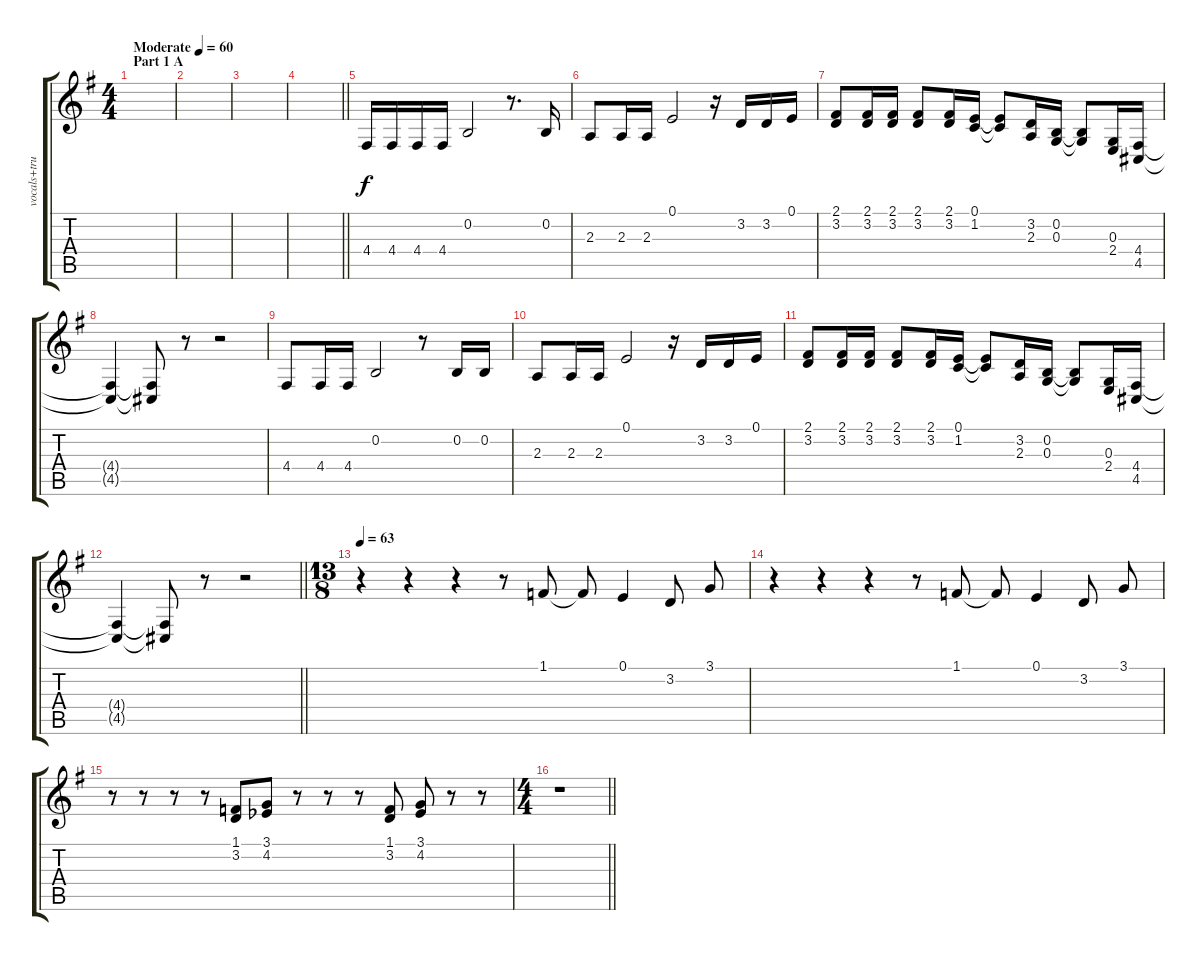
\track ("vocals+trumpet" "vocals+tru") {instrument tenorsax}
\staff {score tabs}
\tuning (E4 B3 G3 D3 A2 E2) {hide}
\ts (4 4)
\section ("" "Part 1 A")
\tempo (60 "Moderate")
\clef g2
\ks g
|
|
|
\barLineRight lightlight
|
4.4.16 4.4.16 4.4.16 4.4.16 0.2.2 r.8{d} 0.2.16 |
2.3.8 2.3.16 2.3.16 0.1.2 r.16 3.2.16 3.2.16 0.1.16 |
(2.1 3.2).8 (2.1 3.2).16 (2.1 3.2).16 (2.1 3.2).8 (2.1 3.2).16 (0.1 1.2).16 (0.1{t} 1.2{t}).8 (3.2 2.3).16 (0.2 0.3).16 (0.2{t} 0.3{t}).8 (0.3 2.4).16 (4.4 4.5).16 |
(4.4{t} 4.5{t}).4 (4.4{t} 4.5{t}).8 r.8 r.2 |
4.4.8 4.4.16 4.4.16 0.2.2 r.8 0.2.16 0.2.16 |
2.3.8 2.3.16 2.3.16 0.1.2 r.16 3.2.16 3.2.16 0.1.16 |
(2.1 3.2).8 (2.1 3.2).16 (2.1 3.2).16 (2.1 3.2).8 (2.1 3.2).16 (0.1 1.2).16 (0.1{t} 1.2{t}).8 (3.2 2.3).16 (0.2 0.3).16 (0.2{t} 0.3{t}).8 (0.3 2.4).16 (4.4 4.5).16 |
\barLineRight lightlight
(4.4{t} 4.5{t}).4 (4.4{t} 4.5{t}).8 r.8 r.2 |
\ts (13 8)
\tempo 63
r.4 r.4 r.4 r.8 1.1.8 1.1{t}.8 0.1.4 3.2.8 3.1.8 |
r.4 r.4 r.4 r.8 1.1.8 1.1{t}.8 0.1.4 3.2.8 3.1.8 |
r.8 r.8 r.8 r.8 (1.1 3.2).8 (3.1 4.2{acc b}).8 r.8 r.8 r.8 (1.1 3.2).8 (3.1 4.2{acc b}).8 r.8 r.8 |
\ts (4 4)
\barLineRight lightlight
r.1
